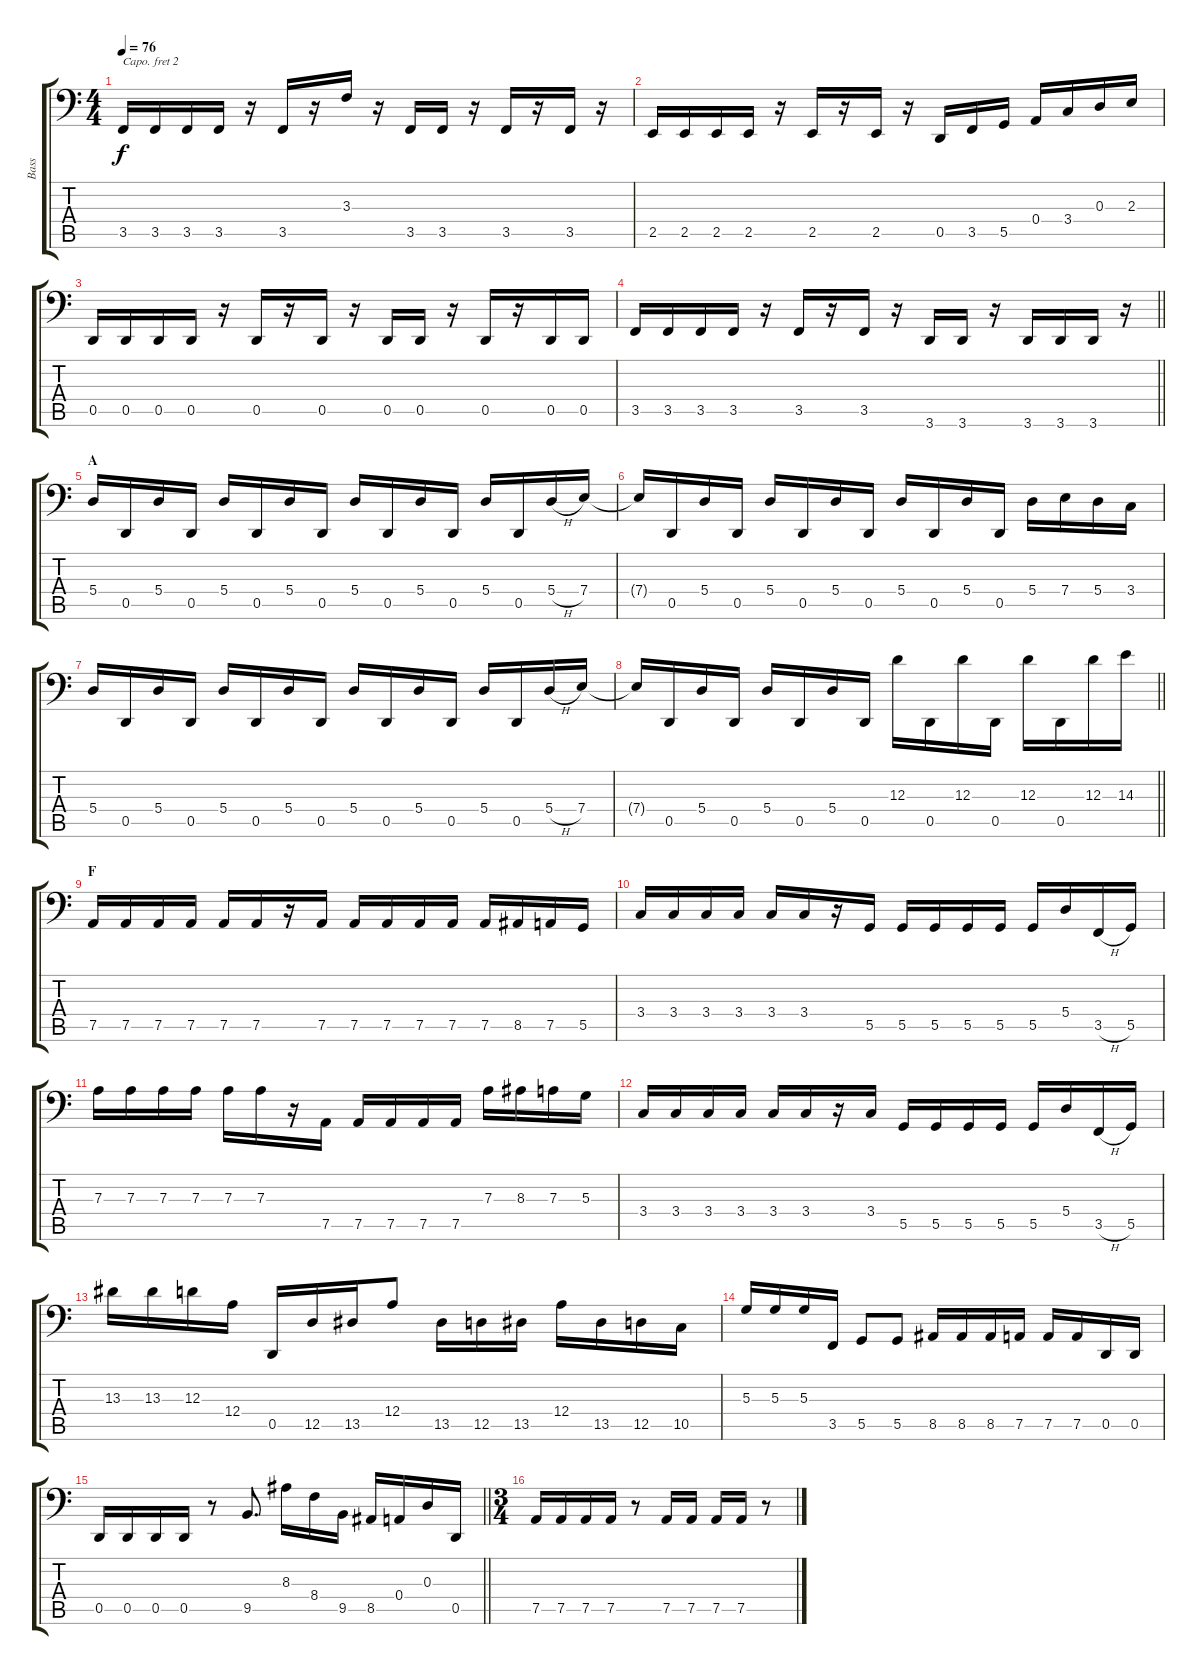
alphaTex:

\track ("Bass" "Bass") {instrument electricbassfinger}
\staff {score tabs}
\capo 2
\tuning (Bb2 F2 C2 G1 C1 A0) {hide}
\ts (4 4)
\tempo 76
\clef f4
\ks c
3.5.16{dy f} 3.5.16 3.5.16 3.5.16 r.16 3.5.16 r.16 3.3.16 r.16 3.5.16 3.5.16 r.16 3.5.16 r.16 3.5.16 r.16 |
2.5.16 2.5.16 2.5.16 2.5.16 r.16 2.5.16 r.16 2.5.16 r.16 0.5.16 3.5.16 5.5.16 0.4.16 3.4.16 0.3.16 2.3.16 |
0.5.16 0.5.16 0.5.16 0.5.16 r.16 0.5.16 r.16 0.5.16 r.16 0.5.16 0.5.16 r.16 0.5.16 r.16 0.5.16 0.5.16 |
\barLineRight lightlight
3.5.16 3.5.16 3.5.16 3.5.16 r.16 3.5.16 r.16 3.5.16 r.16 3.6.16 3.6.16 r.16 3.6.16 3.6.16 3.6.16 r.16 |
\section ("" "A")
5.4.16 0.5.16 5.4.16 0.5.16 5.4.16 0.5.16 5.4.16 0.5.16 5.4.16 0.5.16 5.4.16 0.5.16 5.4.16 0.5.16 5.4{h}.16 7.4.16 |
7.4{t}.16 0.5.16 5.4.16 0.5.16 5.4.16 0.5.16 5.4.16 0.5.16 5.4.16 0.5.16 5.4.16 0.5.16 5.4.16 7.4.16 5.4.16 3.4.16 |
5.4.16 0.5.16 5.4.16 0.5.16 5.4.16 0.5.16 5.4.16 0.5.16 5.4.16 0.5.16 5.4.16 0.5.16 5.4.16 0.5.16 5.4{h}.16 7.4.16 |
\barLineRight lightlight
7.4{t}.16 0.5.16 5.4.16 0.5.16 5.4.16 0.5.16 5.4.16 0.5.16 12.3.16 0.5.16 12.3.16 0.5.16 12.3.16 0.5.16 12.3.16 14.3.16 |
\section ("" "F")
7.5.16 7.5.16 7.5.16 7.5.16 7.5.16 7.5.16 r.16 7.5.16 7.5.16 7.5.16 7.5.16 7.5.16 7.5.16 8.5.16 7.5.16 5.5.16 |
3.4.16 3.4.16 3.4.16 3.4.16 3.4.16 3.4.16 r.16 5.5.16 5.5.16 5.5.16 5.5.16 5.5.16 5.5.16 5.4.16 3.5{h}.16 5.5.16 |
7.3.16 7.3.16 7.3.16 7.3.16 7.3.16 7.3.16 r.16 7.5.16 7.5.16 7.5.16 7.5.16 7.5.16 7.3.16 8.3.16 7.3.16 5.3.16 |
3.4.16 3.4.16 3.4.16 3.4.16 3.4.16 3.4.16 r.16 3.4.16 5.5.16 5.5.16 5.5.16 5.5.16 5.5.16 5.4.16 3.5{h}.16 5.5.16 |
13.3.16 13.3.16 12.3.16 12.4.16 0.5.16 12.5.16 13.5.16 12.4.8 13.5.16 12.5.16 13.5.16 12.4.16 13.5.16 12.5.16 10.5.16 |
5.3.16 5.3.16 5.3.16 3.5.16 5.5.8 5.5.8 8.5.16 8.5.16 8.5.16 7.5.16 7.5.16 7.5.16 0.5.16 0.5.16 |
\barLineRight lightlight
0.5.16 0.5.16 0.5.16 0.5.16 r.8 9.5.8{d} 8.3.16 8.4.16 9.5.16 8.5.16 0.4.16 0.3.16 0.5.16 |
\ts (3 4)
7.5.16 7.5.16 7.5.16 7.5.16 r.8 7.5.16 7.5.16 7.5.16 7.5.16 r.8
